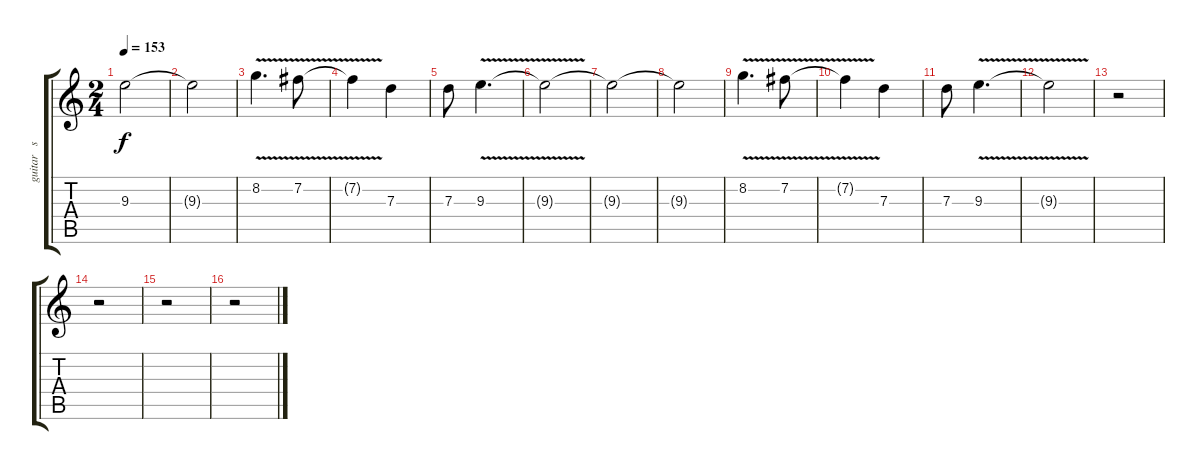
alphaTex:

\track ("guitar   solo   right" "guitar   s") {instrument overdrivenguitar}
\staff {score tabs}
\tuning (E4 B3 G3 D3 A2 E2) {hide}
\ts (2 4)
\tempo 153
\clef g2
\ks c
9.3{t}.2{dy f} |
9.3{t}.2 |
8.2{v}.4{d} 7.2{v}.8 |
7.2{t}.4 7.3.4 |
7.3.8 9.3{v}.4{d} |
9.3{t}.2 |
9.3{t}.2 |
9.3{t}.2{volume 0} |
8.2{v}.4{d} 7.2{v}.8 |
7.2{t}.4 7.3.4 |
7.3.8 9.3{v}.4{d} |
9.3{t}.2 |
r.2{volume 13 instrument acousticguitarsteel} |
r.2 |
r.2 |
r.2
